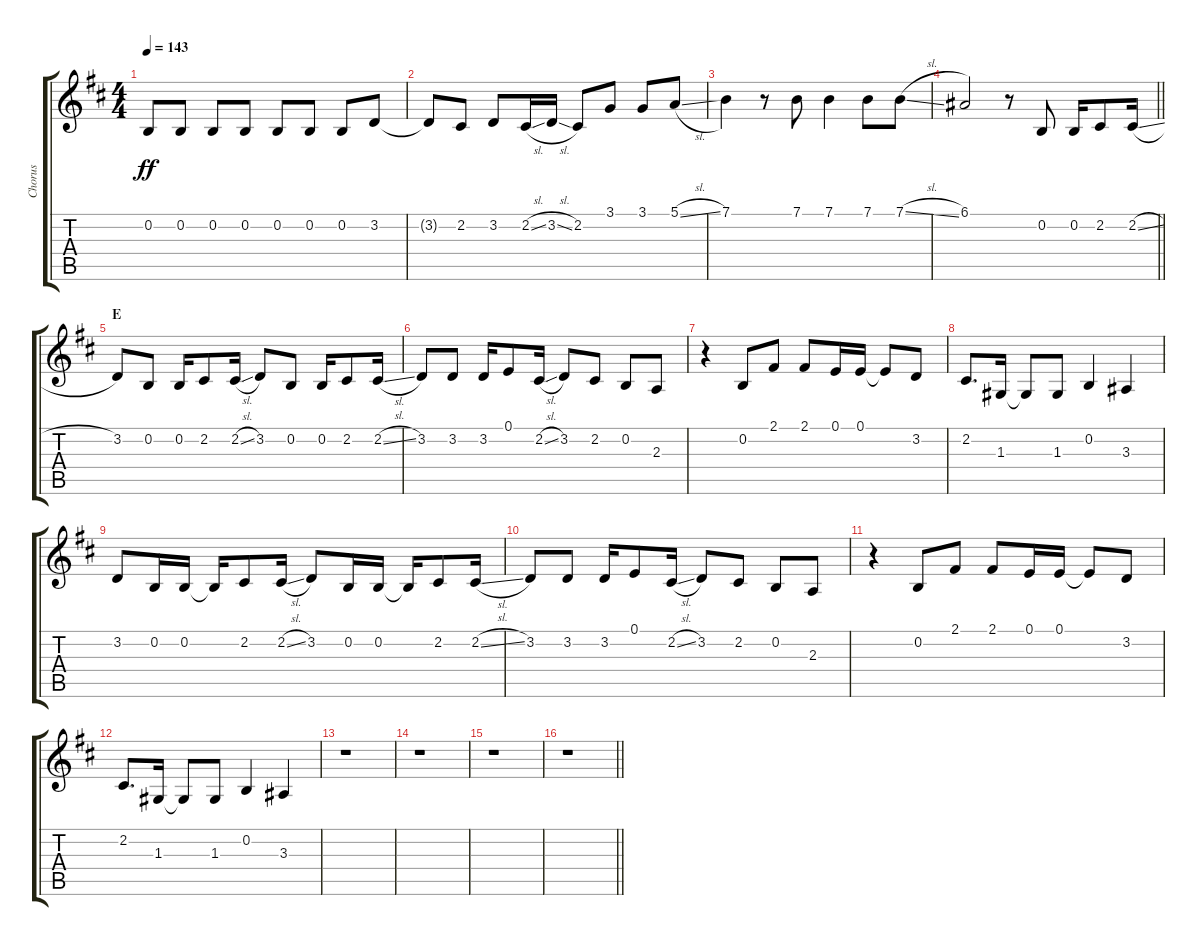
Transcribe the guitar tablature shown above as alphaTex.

\track ("Chorus" "Chorus") {instrument voiceoohs}
\staff {score tabs}
\tuning (E4 B3 G3 D3 A2 E2) {hide}
\ts (4 4)
\tempo 143
\clef g2
\ks d
0.2.8{dy ff} 0.2.8 0.2.8 0.2.8 0.2.8 0.2.8 0.2.8 3.2.8 |
3.2{t}.8 2.2.8 3.2.8 2.2{sl}.16 3.2{sl}.16 2.2.8 3.1.8 3.1.8 5.1{sl}.8 |
7.1.4 r.8 7.1.8 7.1.4 7.1.8 7.1{sl}.8 |
\barLineRight lightlight
6.1.2 r.8 0.2.8 0.2.16 2.2.8 2.2{sl}.16 |
\section ("" "E")
3.2.8 0.2.8 0.2.16 2.2.8 2.2{sl}.16 3.2.8 0.2.8 0.2.16 2.2.8 2.2{sl}.16 |
3.2.8 3.2.8 3.2.16 0.1.8 2.2{sl}.16 3.2.8 2.2.8 0.2.8 2.3.8 |
r.4 0.2.8 2.1.8 2.1.8 0.1.16 0.1.16 0.1{t}.8 3.2.8 |
2.2.8{d} 1.3.16 1.3{t}.8 1.3.8 0.2.4 3.3.4 |
3.2.8 0.2.16 0.2.16 0.2{t}.16 2.2.8 2.2{sl}.16 3.2.8 0.2.16 0.2.16 0.2{t}.16 2.2.8 2.2{sl}.16 |
3.2.8 3.2.8 3.2.16 0.1.8 2.2{sl}.16 3.2.8 2.2.8 0.2.8 2.3.8 |
r.4 0.2.8 2.1.8 2.1.8 0.1.16 0.1.16 0.1{t}.8 3.2.8 |
2.2.8{d} 1.3.16 1.3{t}.8 1.3.8 0.2.4 3.3.4 |
r.1 |
r.1 |
r.1 |
\barLineRight lightlight
r.1
